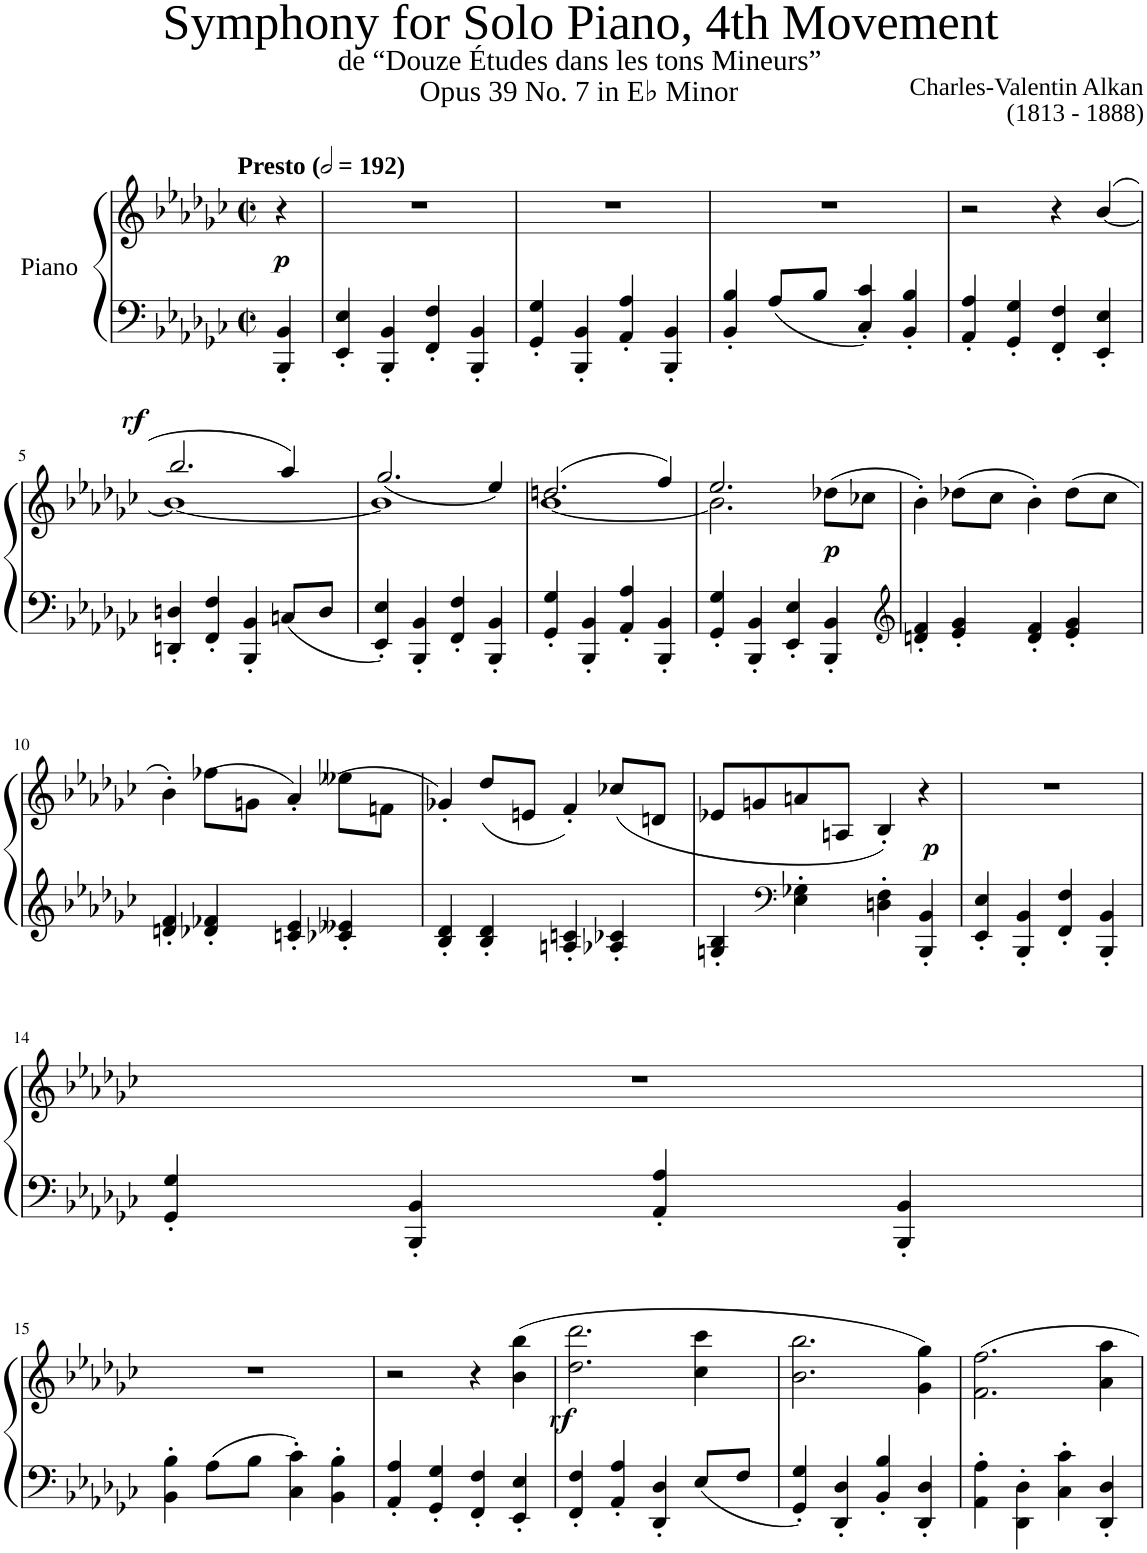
**kern	**kern	**dynam
*part1	*part1	*part1
*staff2	*staff1	*staff1/2
*I"Piano	*	*
*I'Pno	*	*
*clefF4	*clefG2	*
*k[b-e-a-d-g-c-]	*k[b-e-a-d-g-c-]	*
*M4/4	*M4/4	*
*met(c|)	*met(c|)	*
*MM384	*MM384	*
=	=	=
!	!LO:TX:a:B:t=Presto	!
!	!	!LO:DY:b
4BBB-/' 4BB-/'	4r	p
=1	=1	=1
4EE-/' 4E-/'	1r	.
4BBB-/' 4BB-/'	.	.
4FF/' 4F/'	.	.
4BBB-/' 4BB-/'	.	.
=2	=2	=2
4GG-/' 4G-/'	1r	.
4BBB-/' 4BB-/'	.	.
4AA-/' 4A-/'	.	.
4BBB-/' 4BB-/'	.	.
=3	=3	=3
4BB-/' 4B-/'	1r	.
8A-/L	.	.
8B-/J	.	.
4C-/' 4c-/'	.	.
4BB-/' 4B-/'	.	.
=4	=4	=4
4AA-/' 4A-/'	2r	.
4GG-/' 4G-/'	.	.
4FF/' 4F/'	4r	.
4EE-/' 4E-/'	(>[<4b-/	.
!!LO:LB:g=z
=5	=5	=5
*	*^	*
!	!	!	!LO:DY:a
4DDn/' 4Dn/'	1b-_	2.bb-/	rf
4FF/' 4F/'	.	.	.
4BBB-/' 4BB-/'	.	.	.
8Cn/L	.	4aa-/)	.
8D/J	.	.	.
=6	=6	=6	=6
4EE-/' 4E-/'	1b-]	(2.gg-/	.
4BBB-/' 4BB-/'	.	.	.
4FF/' 4F/'	.	.	.
4BBB-/' 4BB-/'	.	4ee-/)	.
=7	=7	=7	=7
4GG-/' 4G-/'	(2.ddn/	[1b-	.
4BBB-/' 4BB-/'	.	.	.
4AA-/' 4A-/'	.	.	.
4BBB-/' 4BB-/'	4ff/)	.	.
=8	=8	=8	=8
4GG-/' 4G-/'	2.ee-/	2.b-\]	.
4BBB-/' 4BB-/'	.	.	.
4EE-/' 4E-/'	.	.	.
!	!	!	!LO:DY:b
4BBB-/' 4BB-/'	(>8dd-X\L	4ryy	p
.	8cc-X\J	.	.
*	*v	*v	*
=9	=9	=9
*clefG2	*	*
4dn/' 4f/'	4b-'\)	.
4e-/' 4g-/'	(>8dd-X\L	.
.	8cc-\J	.
4d/' 4f/'	4b-'\)	.
4e-/' 4g-/'	(>8dd-\L	.
.	8cc-\J	.
!!LO:LB:g=z
=10	=10	=10
4dn/' 4f/'	4b-'\)	.
4d-X/' 4f-X/'	(8ff-X\L	.
.	8gn\J	.
4cn/' 4e-/'	4a-'/)	.
4c-X/' 4e--X/'	(8ee--X\L	.
.	8fn\J	.
=11	=11	=11
4B-/' 4d-/'	4g-X'/)	.
4B-/' 4d-/'	(8dd-/L	.
.	8en/J	.
4An/' 4cn/'	4f'/)	.
4A-X/' 4c-X/'	(8cc-X/L	.
.	8dn/J	.
=12	=12	=12
4Gn/' 4B-/'	8e-X/L	.
.	8gn/	.
*clefF4	*	*
4E-\' 4G-X\'	8an/	.
.	8An/J	.
4Dn\' 4F\'	4B-'/)	.
!	!	!LO:DY:b
4BBB-/' 4BB-/'	4r	p
=13	=13	=13
4EE-/' 4E-/'	1r	.
4BBB-/' 4BB-/'	.	.
4FF/' 4F/'	.	.
4BBB-/' 4BB-/'	.	.
!!LO:LB:g=z
=14	=14	=14
4GG-/' 4G-/'	1r	.
4BBB-/' 4BB-/'	.	.
4AA-/' 4A-/'	.	.
4BBB-/' 4BB-/'	.	.
!!LO:LB:g=z
=15	=15	=15
4BB-\' 4B-\'	1r	.
8A-\L	.	.
8B-\J	.	.
4C-\' 4c-\'	.	.
4BB-\' 4B-\'	.	.
=16	=16	=16
4AA-/' 4A-/'	2r	.
4GG-/' 4G-/'	.	.
4FF/' 4F/'	4r	.
4EE-/' 4E-/'	(4b-\ 4bb-\	.
=17	=17	=17
!	!	!LO:DY:b
4FF/' 4F/'	2.dd-\ 2.ddd-\	rf
4AA-/' 4A-/'	.	.
4DD-/' 4D-/'	.	.
8E-/L	4cc-\ 4ccc-\	.
8F/J	.	.
=18	=18	=18
4GG-/' 4G-/'	2.b-\ 2.bb-\	.
4DD-/' 4D-/'	.	.
4BB-/' 4B-/'	.	.
4DD-/' 4D-/'	4g-\ 4gg-\)	.
=19	=19	=19
4AA-\' 4A-\'	2.f\ 2.ff\	.
4DD-\' 4D-\'	.	.
4C-\' 4c-\'	.	.
4DD-/' 4D-/'	4a-\ 4aa-\	.
=	=	=
*-	*-	*-
